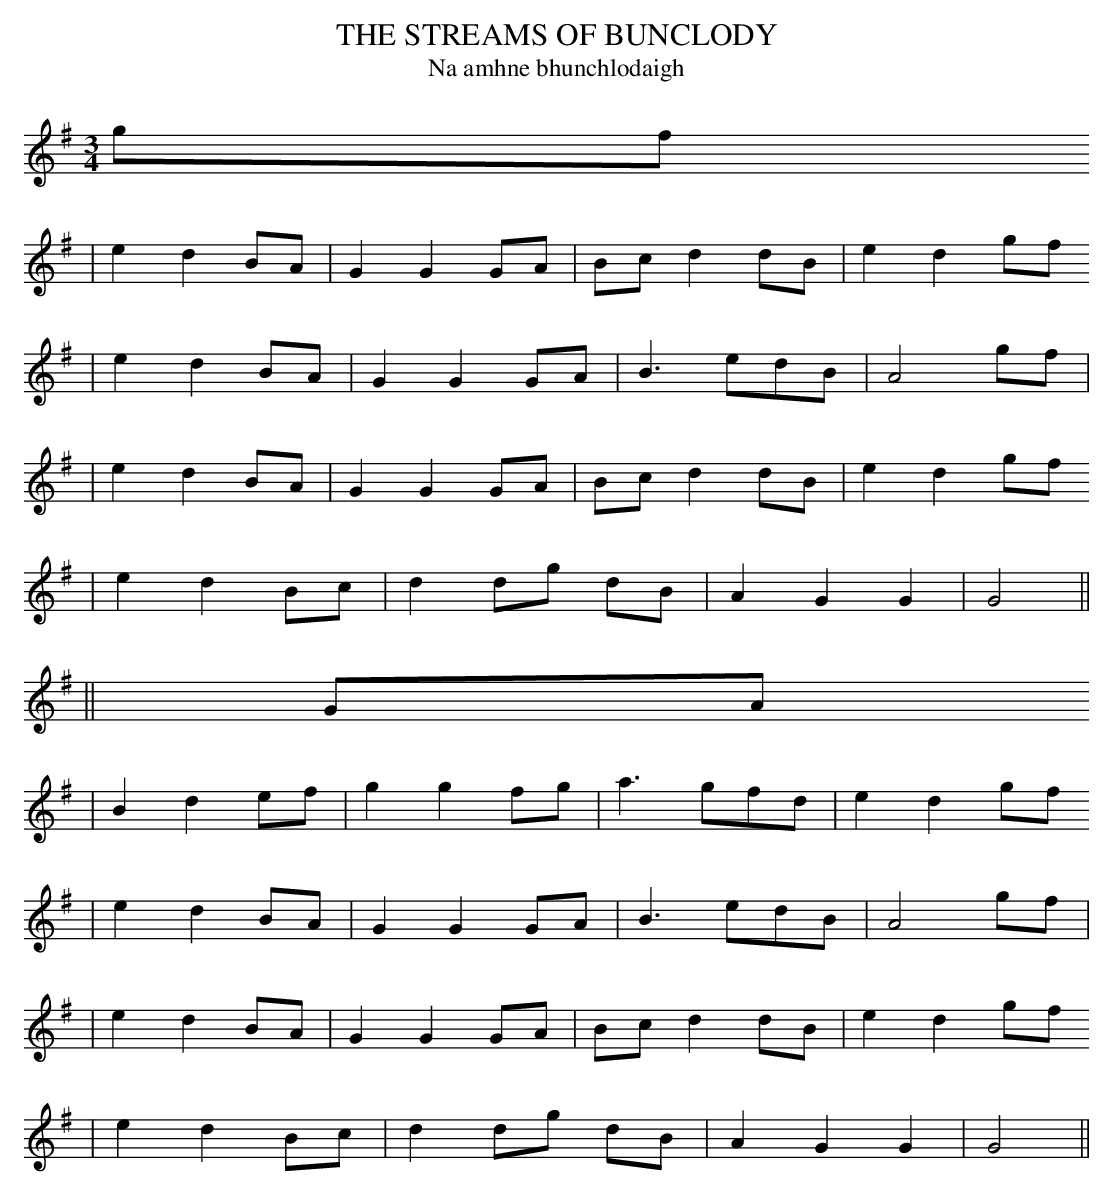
X:1
T: THE STREAMS OF BUNCLODY
T: Na amhne bhunchlodaigh
M: 3/4
L: 1/8
K: G
gf
| e2 d2 BA | G2 G2 GA | Bc d2 dB | e2 d2 gf
| e2 d2 BA | G2 G2 GA | B3   edB | A4 gf |
| e2 d2 BA | G2 G2 GA | Bc d2 dB | e2 d2 gf
| e2 d2 Bc | d2 dg dB | A2 G2 G2 | G4 ||
|| GA
| B2 d2 ef | g2 g2 fg | a3   gfd | e2 d2 gf
| e2 d2 BA | G2 G2 GA | B3   edB | A4 gf |
| e2 d2 BA | G2 G2 GA | Bc d2 dB | e2 d2 gf
| e2 d2 Bc | d2 dg dB | A2 G2 G2 | G4 ||
